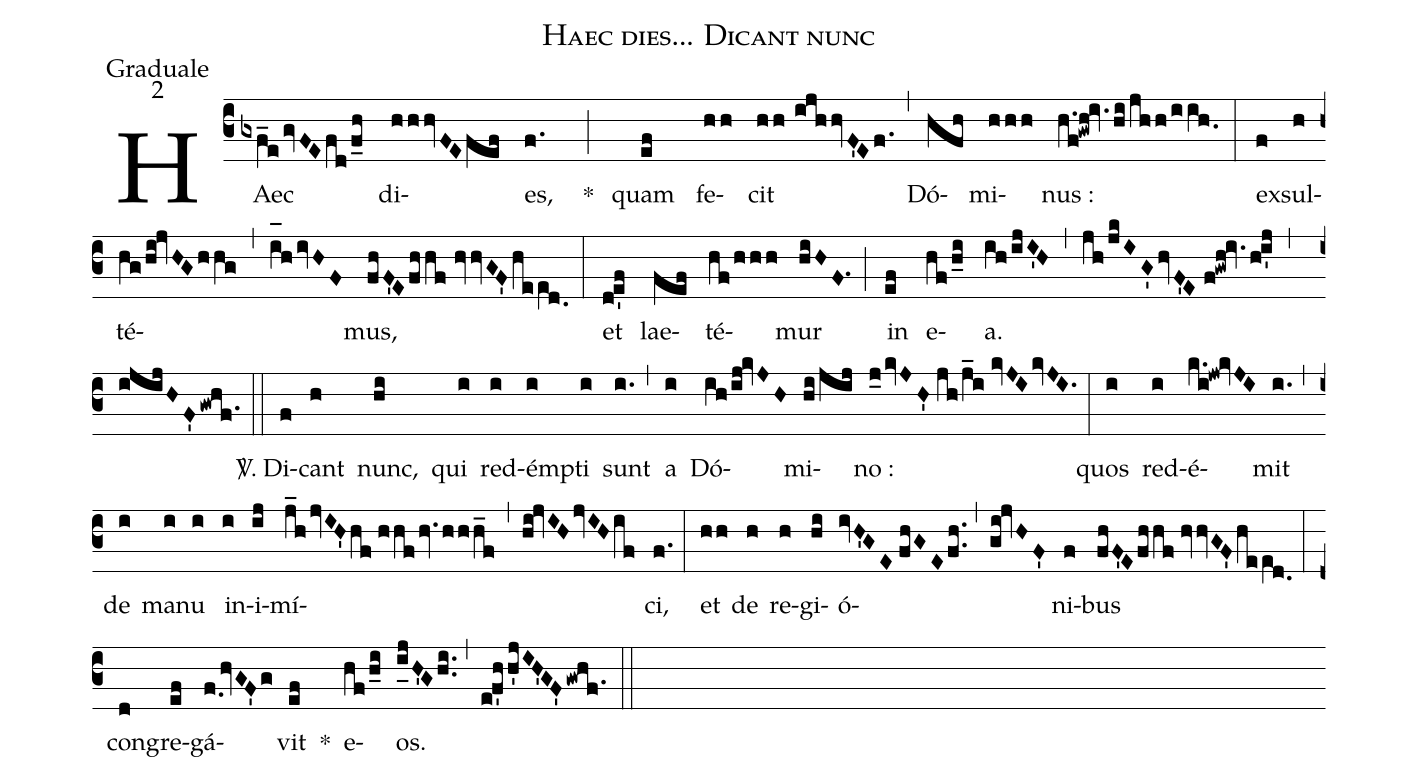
name:Haec dies... Dicant nunc;
office-part:Graduale;
mode:2;
%%
(c3) HAec(gxf_egvFEfd/f_h) di(hhhvFEfef)es,(f.) <clear>*(;) quam(ef) fe(hh)cit(hh//ijhhvF'Ef.) (,) Dó(hfh)mi(hhh)nus :(h.f!gwh!iv.hi/jhh/iih.0) (:) ex(f)sul(h)té(hg/hi!jvHGhhg)(,)(i_[oh:h]hivHF)mus,(fhF'Efhhf//hvvGF'/!hee[ll:1]d.0) (:) et(de'f) lae(fef)té(hf/hhh)mur(hiHF.1) (;) in(ef) e(hf/h_i)a.(ih/ijI'H) (,) (jh/jkIG'hvF'E//f!gwh!iv.hi'j) (,) (ijijHF'gwhf.1) (::) <sp>V/</sp>. Di(f)cant(h) nunc,(hi) qui(i) red(i)ém(i)pti(i) sunt(i.) (,) a(i) Dó(ih/ij!kvJH)mi(hi/jij)no :(j_0kvJH'//jh/j_i//kvJIkvJI.) (:) quos(i) red(i)é(k.i!jw!kvJI)mit(i.) (,) de(i) ma(i)nu(i) in(i)i(ij)mí(j_hjvIH'hf//hhfhv.hhh_f)(,)(hi!jvIHjvIHif)ci,(f.) (:) et(hh) de(h) re(h)gi(hi)ó(ivH'GE//fhGEfh..)(,)(gi!jvHF')ni(f)bus(fhF'Efhhf//hvvGF'hee[ll:1]d.0) (:) con(d)gre(ef)gá(f.0/[-0.5]hvGF'g)vit(ef) *() e(hf/h_i)os.(i_[uh:l]jH'Ghi..) (,) (ef'hh'jIH'GF'gwhf.1) (::)
